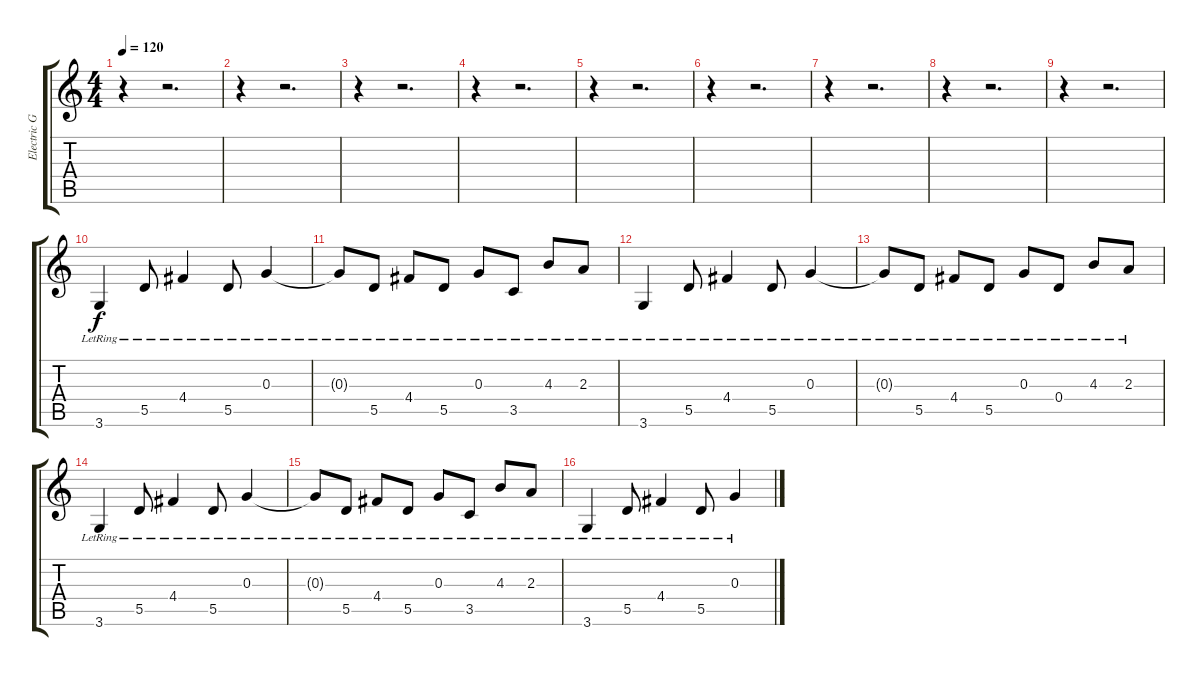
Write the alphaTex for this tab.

\track ("Electric Guitar" "Electric G") {instrument electricguitarclean}
\staff {score tabs}
\tuning (E4 B3 G3 D3 A2 E2) {hide}
\ts (4 4)
\tempo 120
\clef g2
\ks c
r.4{dy f} r.2{d} |
r.4 r.2{d} |
r.4 r.2{d} |
r.4 r.2{d} |
r.4 r.2{d} |
r.4 r.2{d} |
r.4 r.2{d} |
r.4 r.2{d} |
r.4 r.2{d} |
3.6{lr}.4 5.5{lr}.8 4.4{lr}.4 5.5{lr}.8 0.3{lr}.4 |
0.3{lr t}.8 5.5{lr}.8 4.4{lr}.8 5.5{lr}.8 0.3{lr}.8 3.5{lr}.8 4.3{lr}.8 2.3{lr}.8 |
3.6{lr}.4 5.5{lr}.8 4.4{lr}.4 5.5{lr}.8 0.3{lr}.4 |
0.3{lr t}.8 5.5{lr}.8 4.4{lr}.8 5.5{lr}.8 0.3{lr}.8 0.4{lr}.8 4.3{lr}.8 2.3{lr}.8 |
3.6{lr}.4 5.5{lr}.8 4.4{lr}.4 5.5{lr}.8 0.3{lr}.4 |
0.3{lr t}.8 5.5{lr}.8 4.4{lr}.8 5.5{lr}.8 0.3{lr}.8 3.5{lr}.8 4.3{lr}.8 2.3{lr}.8 |
3.6{lr}.4 5.5{lr}.8 4.4{lr}.4 5.5{lr}.8 0.3{lr}.4
